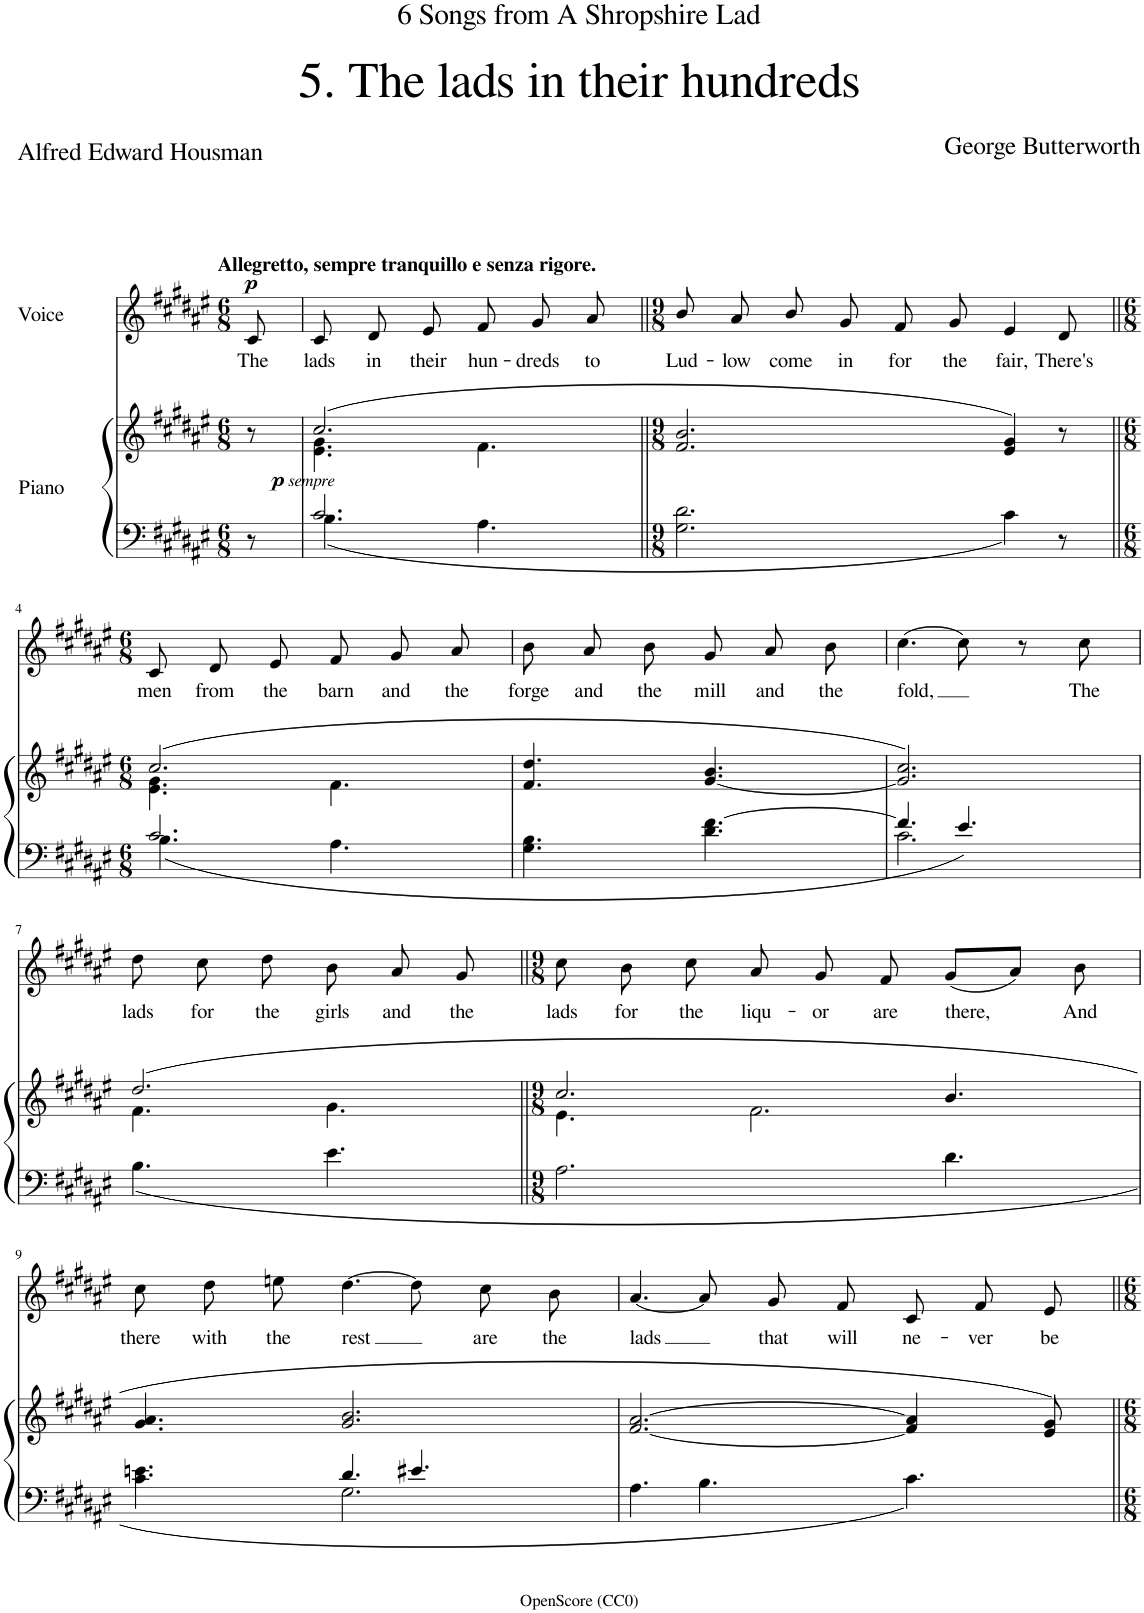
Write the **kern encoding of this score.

**kern	**kern	**dynam	**kern	**text	**dynam
*part2	*part2	*part2	*part1	*part1	*part1
*staff3	*staff2	*staff2/3	*staff1	*staff1	*staff1
*I"Piano	*	*	*I"Voice	*	*
*I'Pno	*	*	*	*	*
*clefF4	*clefG2	*	*clefG2	*	*
*k[f#c#g#d#a#e#]	*k[f#c#g#d#a#e#]	*	*k[f#c#g#d#a#e#]	*	*
*M6/8	*M6/8	*	*M6/8	*	*
=1	=1	=1	=1	=1	=1
!	!	!	!LO:TX:a:B:t=Allegretto, sempre tranquillo e senza rigore.	!	!
!	!	!	!	!LO:LY:b	!LO:DY:a
8r	8r	.	8c#/	The	p
=2	=2	=2	=2	=2	=2
*^	*^	*	*	*	*
!	!	!	!	!LO:DY:b	!	!LO:LY:b	!
!	!	!	!	!LO:DY:n=1:b	!	!	!
2.c#/	4.B\	(2.cc#/	4.e#\ 4.g#\	p other-dynamics	8c#/	lads	.
!	!	!	!	!	!	!LO:LY:b	!
.	.	.	.	.	8d#/	in	.
!	!	!	!	!	!	!LO:LY:b	!
.	.	.	.	.	8e#/	their	.
!	!	!	!	!	!	!LO:LY:b	!
.	4.A#\	.	4.f#\	.	8f#/	hun-	.
!	!	!	!	!	!	!LO:LY:b	!
.	.	.	.	.	8g#/	-dreds	.
!	!	!	!	!	!	!LO:LY:b	!
.	.	.	.	.	8a#/	to	.
*v	*v	*	*	*	*	*	*
*	*v	*v	*	*	*	*
=3||	=3||	=3||	=3||	=3||	=3||
*M9/8	*M9/8	*	*M9/8	*	*
!	!	!	!	!LO:LY:b	!
2.G#\ 2.d#\	2.f#/ 2.b/	.	8b/	Lud-	.
!	!	!	!	!LO:LY:b	!
.	.	.	8a#/	-low	.
!	!	!	!	!LO:LY:b	!
.	.	.	8b/	come	.
!	!	!	!	!LO:LY:b	!
.	.	.	8g#/	in	.
!	!	!	!	!LO:LY:b	!
.	.	.	8f#/	for	.
!	!	!	!	!LO:LY:b	!
.	.	.	8g#/	the	.
!	!	!	!	!LO:LY:b	!
4c#\	4e#/ 4g#/)	.	4e#/	fair,	.
!	!	!	!	!LO:LY:b	!
8r	8r	.	8d#/	There's	.
!!LO:LB:g=z
=4||	=4||	=4||	=4||	=4||	=4||
*M6/8	*M6/8	*	*M6/8	*	*
*^	*^	*	*	*	*
!	!	!	!	!	!	!LO:LY:b	!
2.c#/	4.B\	(2.cc#/	4.e#\ 4.g#\	.	8c#/	men	.
!	!	!	!	!	!	!LO:LY:b	!
.	.	.	.	.	8d#/	from	.
!	!	!	!	!	!	!LO:LY:b	!
.	.	.	.	.	8e#/	the	.
!	!	!	!	!	!	!LO:LY:b	!
.	4.A#\	.	4.f#\	.	8f#/	barn	.
!	!	!	!	!	!	!LO:LY:b	!
.	.	.	.	.	8g#/	and	.
!	!	!	!	!	!	!LO:LY:b	!
.	.	.	.	.	8a#/	the	.
*v	*v	*	*	*	*	*	*
*	*v	*v	*	*	*	*
=5	=5	=5	=5	=5	=5
!	!	!	!	!LO:LY:b	!
4.G#\ 4.B\	4.f#/ 4.dd#/	.	8b\	forge	.
!	!	!	!	!LO:LY:b	!
.	.	.	8a#/	and	.
!	!	!	!	!LO:LY:b	!
.	.	.	8b\	the	.
!	!	!	!	!LO:LY:b	!
4.d#\ [>4.f#\	[4.g#/ 4.b/	.	8g#/	mill	.
!	!	!	!	!LO:LY:b	!
.	.	.	8a#/	and	.
!	!	!	!	!LO:LY:b	!
.	.	.	8b\	the	.
=6	=6	=6	=6	=6	=6
*^	*	*	*	*	*
!	!	!	!	!	!LO:LY:b	!
4.f#/]	2.c#\	2.g#/] 2.cc#/)	.	[4.cc#\	fold,	.
4.e#/	.	.	.	8cc#\]	.	.
.	.	.	.	8r	.	.
!	!	!	!	!	!LO:LY:b	!
.	.	.	.	8cc#\	The	.
*v	*v	*	*	*	*	*
!!LO:LB:g=z
=7	=7	=7	=7	=7	=7
*	*^	*	*	*	*
!	!	!	!	!	!LO:LY:b	!
4.B\	(2.dd#/	4.f#\	.	8dd#\	lads	.
!	!	!	!	!	!LO:LY:b	!
.	.	.	.	8cc#\	for	.
!	!	!	!	!	!LO:LY:b	!
.	.	.	.	8dd#\	the	.
!	!	!	!	!	!LO:LY:b	!
4.e#\	.	4.g#\	.	8b\	girls	.
!	!	!	!	!	!LO:LY:b	!
.	.	.	.	8a#/	and	.
!	!	!	!	!	!LO:LY:b	!
.	.	.	.	8g#/	the	.
=8||	=8||	=8||	=8||	=8||	=8||	=8||
*M9/8	*M9/8	*	*	*M9/8	*	*
!	!	!	!	!	!LO:LY:b	!
2.A#\	2.cc#/	4.e#\	.	8cc#\	lads	.
!	!	!	!	!	!LO:LY:b	!
.	.	.	.	8b\	for	.
!	!	!	!	!	!LO:LY:b	!
.	.	.	.	8cc#\	the	.
!	!	!	!	!	!LO:LY:b	!
.	.	2.f#\	.	8a#/	liqu-	.
!	!	!	!	!	!LO:LY:b	!
.	.	.	.	8g#/	-or	.
!	!	!	!	!	!LO:LY:b	!
.	.	.	.	8f#/	are	.
!	!	!	!	!	!LO:LY:b	!
4.d#\	4.b/	.	.	(8g#/L	there,	.
.	.	.	.	8a#/J)	.	.
!	!	!	!	!	!LO:LY:b	!
.	.	.	.	8b\	And	.
*	*v	*v	*	*	*	*
!!LO:LB:g=z
=9	=9	=9	=9	=9	=9
*^	*	*	*	*	*
!	!	!	!	!	!LO:LY:b	!
4.c#\ 4.en\	4.ryy	4.g#/ 4.a#/	.	8cc#\	there	.
!	!	!	!	!	!LO:LY:b	!
.	.	.	.	8dd#\	with	.
!	!	!	!	!	!LO:LY:b	!
.	.	.	.	8een\	the	.
!	!	!	!	!	!LO:LY:b	!
4.d#/	2.G#\	2.g#/ 2.b/	.	[4.dd#\	rest	.
4.e#X/	.	.	.	8dd#\]	.	.
!	!	!	!	!	!LO:LY:b	!
.	.	.	.	8cc#\	are	.
!	!	!	!	!	!LO:LY:b	!
.	.	.	.	8b\	the	.
*v	*v	*	*	*	*	*
=10	=10	=10	=10	=10	=10
!	!	!	!	!LO:LY:b	!
4.A#\	[2.f#/ [2.a#/	.	[4.a#/	lads	.
4.B\	.	.	8a#/]	.	.
!	!	!	!	!LO:LY:b	!
.	.	.	8g#/	that	.
!	!	!	!	!LO:LY:b	!
.	.	.	8f#/	will	.
!	!	!	!	!LO:LY:b	!
4.c#\	4f#/] 4a#/]	.	8c#/	ne-	.
!	!	!	!	!LO:LY:b	!
.	.	.	8f#/	-ver	.
!	!	!	!	!LO:LY:b	!
.	8e#/ 8g#/)	.	8e#/	be	.
=||	=||	=||	=||	=||	=||
*-	*-	*-	*-	*-	*-
